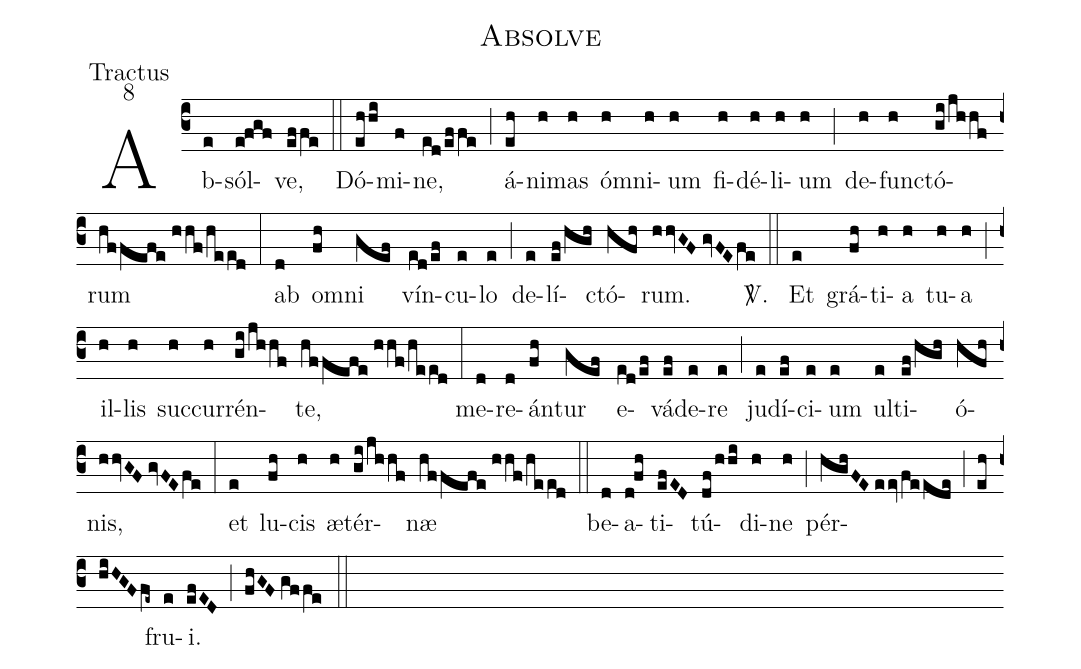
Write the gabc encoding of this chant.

name:Absolve;
office-part:Tractus;
mode:8;
%%
(c3) Ab(e)sól(e!fgf)ve,(effe) (::) Dó(ehhi)mi(f)ne,(ed/effe) (;) á(eh)ni(h)mas(h) ó(h)mni(h)um(h) fi(h)dé(h)li(h)um(h) (;) de(h)fun(h)ctó(gi/jhhf)rum(hffefe//hhf/heed) (:) ab(d) o(fh)mni(gef) vín(ed/ef)cu(e)lo(e) (;) de(e)lí(ef/hgh)ctó(hfh)rum.(hhvGF//gvFE/fe) <sp>V/</sp>.(::) Et(e) grá(fh)ti(h)a(h) tu(h)a(h) (;) il(h)lis(h) suc(h)cur(h)rén(gi/jhhf)te,(hffefe//hhf/heed) (:) me(d)re(d)án(fh)tur(gef) e(ed/ef)vá(ef)de(e)re(e) (;) ju(e)dí(ef)ci(e)um(e) ul(e)ti(ef/hgh)ó(hfh)nis,(hhvGF//gvFE/fe) (:) et(e) lu(fh)cis(h) æ(h)tér(gi/jhhf)næ(hffefe//hhf/heed) (::) be(d)a(d!fh)ti(efED)tú(df/hhi)di(h)ne(h) (;) pér(hghFE//eev/feede;ehhiHGFfe~)fru(e)i.(efED) (;) (fhGF//gffe) (::)
